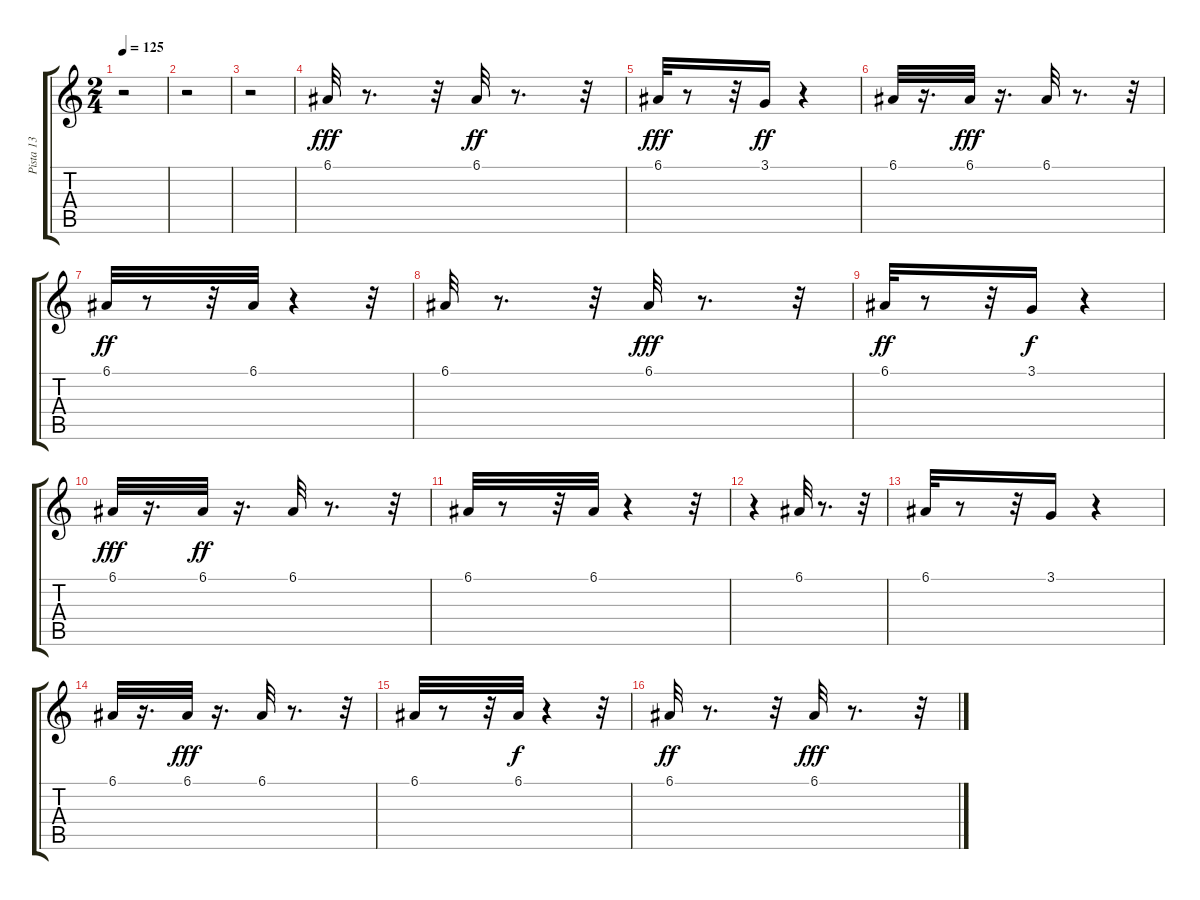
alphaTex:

\track ("Pista 13" "Pista 13") {instrument lead8bassandlead}
\staff {score tabs}
\tuning (E4 B3 G3 D3 A2 E2) {hide}
\ts (2 4)
\tempo 125
\clef g2
\ks c
r.2{dy fff} |
r.2 |
r.2 |
6.1.32 r.8{d} r.32 6.1.32{dy ff} r.8{d} r.32 |
6.1.32{dy fff} r.8 r.32 3.1.16{dy ff} r.4 |
6.1.32 r.16{d} 6.1.32{dy fff} r.16{d} 6.1.32 r.8{d} r.32 |
6.1.32{dy ff} r.8 r.32 6.1.32 r.4 r.32 |
6.1.32 r.8{d} r.32 6.1.32{dy fff} r.8{d} r.32 |
6.1.32{dy ff} r.8 r.32 3.1.16{dy f} r.4 |
6.1.32{dy fff} r.16{d} 6.1.32{dy ff} r.16{d} 6.1.32 r.8{d} r.32 |
6.1.32 r.8 r.32 6.1.32 r.4 r.32 |
r.4 6.1.32 r.8{d} r.32 |
6.1.32 r.8 r.32 3.1.16 r.4 |
6.1.32 r.16{d} 6.1.32{dy fff} r.16{d} 6.1.32 r.8{d} r.32 |
6.1.32 r.8 r.32 6.1.32{dy f} r.4 r.32 |
6.1.32{dy ff} r.8{d} r.32 6.1.32{dy fff} r.8{d} r.32
